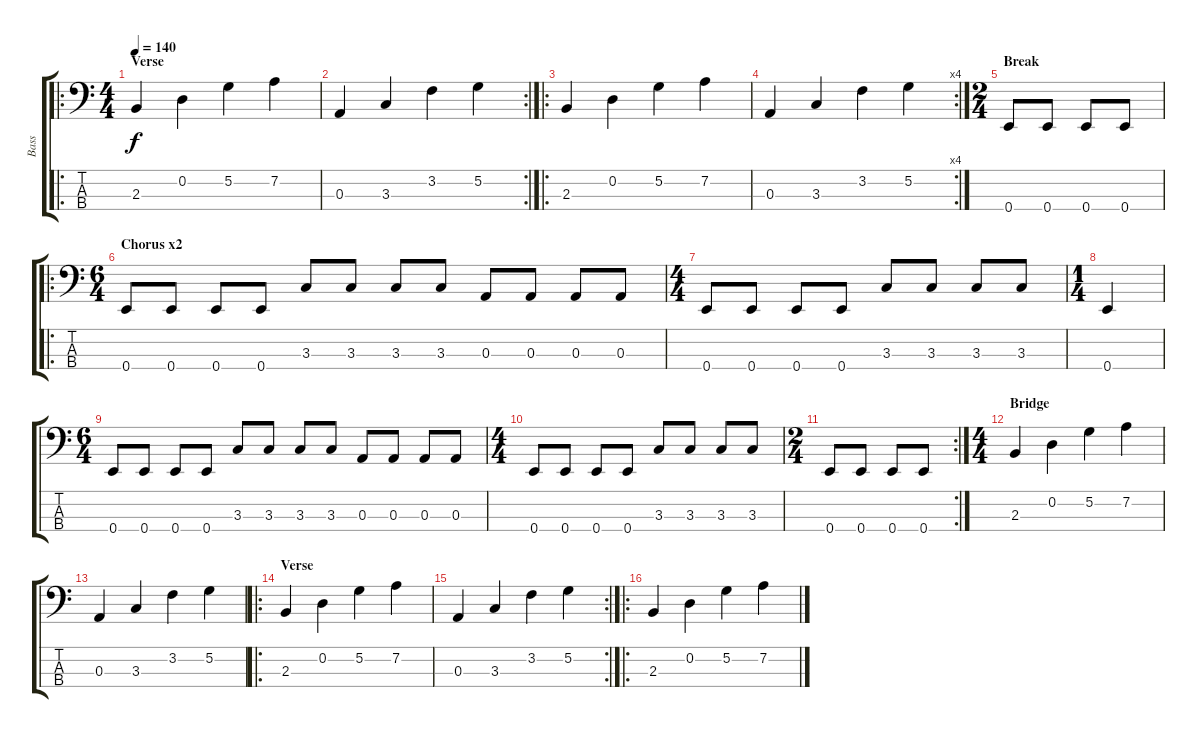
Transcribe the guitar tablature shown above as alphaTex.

\track ("Bass" "Bass") {instrument electricbasspick}
\staff {score tabs}
\tuning (G2 D2 A1 E1) {hide}
\ro
\ts (4 4)
\section ("" "Verse")
\tempo 140
\clef f4
\ks c
2.3.4{dy f} 0.2.4 5.2.4 7.2.4 |
\rc 2
0.3.4 3.3.4 3.2.4 5.2.4 |
\ro
2.3.4 0.2.4 5.2.4 7.2.4 |
\rc 4
0.3.4 3.3.4 3.2.4 5.2.4 |
\ts (2 4)
\section ("" "Break")
0.4.8 0.4.8 0.4.8 0.4.8 |
\ro
\ts (6 4)
\section ("" "Chorus x2")
0.4.8 0.4.8 0.4.8 0.4.8 3.3.8 3.3.8 3.3.8 3.3.8 0.3.8 0.3.8 0.3.8 0.3.8 |
\ts (4 4)
0.4.8 0.4.8 0.4.8 0.4.8 3.3.8 3.3.8 3.3.8 3.3.8 |
\ts (1 4)
0.4.4 |
\ts (6 4)
0.4.8 0.4.8 0.4.8 0.4.8 3.3.8 3.3.8 3.3.8 3.3.8 0.3.8 0.3.8 0.3.8 0.3.8 |
\ts (4 4)
0.4.8 0.4.8 0.4.8 0.4.8 3.3.8 3.3.8 3.3.8 3.3.8 |
\rc 2
\ts (2 4)
0.4.8 0.4.8 0.4.8 0.4.8 |
\ts (4 4)
\section ("" "Bridge")
2.3.4 0.2.4 5.2.4 7.2.4 |
0.3.4 3.3.4 3.2.4 5.2.4 |
\ro
\section ("" "Verse")
2.3.4 0.2.4 5.2.4 7.2.4 |
\rc 2
0.3.4 3.3.4 3.2.4 5.2.4 |
\ro
2.3.4 0.2.4 5.2.4 7.2.4
